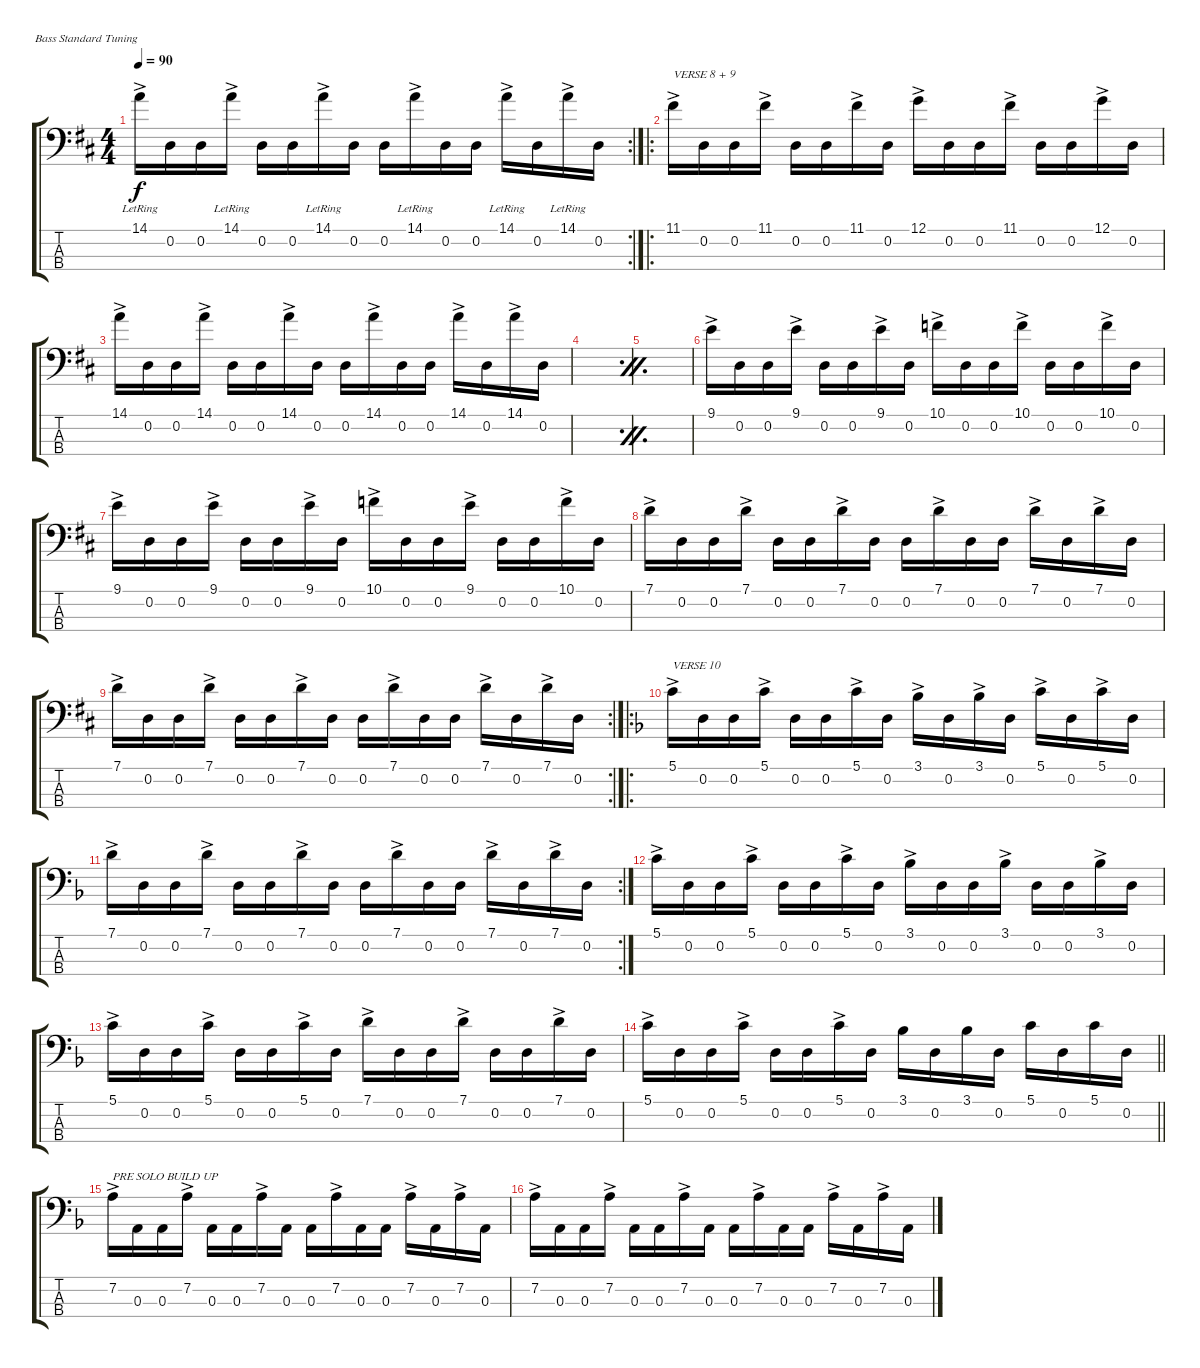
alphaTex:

\bracketExtendMode groupsimilarinstruments
\multiTrackTrackNamePolicy hidden
\firstSystemTrackNameOrientation horizontal
\otherSystemsTrackNameOrientation horizontal
\track "" {instrument electricbassfinger}
\staff {score tabs}
\tuning (G2 D2 A1 E1)
\rc 2
\ts (4 4)
\tempo 90
\clef f4
\ks d
14.1{ac lr}.16{dy f} 0.2.16 0.2.16 14.1{ac lr}.16 0.2.16 0.2.16 14.1{ac lr}.16 0.2.16 0.2.16 14.1{ac lr}.16 0.2.16 0.2.16 14.1{ac lr}.16 0.2.16 14.1{ac lr}.16 0.2.16 |
\ro
11.1{ac}.16{txt "VERSE 8 + 9"} 0.2.16 0.2.16 11.1{ac}.16 0.2.16 0.2.16 11.1{ac}.16 0.2.16 12.1{ac}.16 0.2.16 0.2.16 11.1{ac}.16 0.2.16 0.2.16 12.1{ac}.16 0.2.16 |
14.1{ac}.16 0.2.16 0.2.16 14.1{ac}.16 0.2.16 0.2.16 14.1{ac}.16 0.2.16 0.2.16 14.1{ac}.16 0.2.16 0.2.16 14.1{ac}.16 0.2.16 14.1{ac}.16 0.2.16 |
\simile firstofdouble
\scale
0.561111 |
\simile secondofdouble
\scale
0.438685 |
\simile none
9.1{ac}.16 0.2.16 0.2.16 9.1{ac}.16 0.2.16 0.2.16 9.1{ac}.16 0.2.16 10.1{ac}.16 0.2.16 0.2.16 10.1{ac}.16 0.2.16 0.2.16 10.1{ac}.16 0.2.16 |
9.1{ac}.16 0.2.16 0.2.16 9.1{ac}.16 0.2.16 0.2.16 9.1{ac}.16 0.2.16 10.1{ac}.16 0.2.16 0.2.16 9.1{ac}.16 0.2.16 0.2.16 10.1{ac}.16 0.2.16 |
7.1{ac}.16 0.2.16 0.2.16 7.1{ac}.16 0.2.16 0.2.16 7.1{ac}.16 0.2.16 0.2.16 7.1{ac}.16 0.2.16 0.2.16 7.1{ac}.16 0.2.16 7.1{ac}.16 0.2.16 |
\rc 2
7.1{ac}.16 0.2.16 0.2.16 7.1{ac}.16 0.2.16 0.2.16 7.1{ac}.16 0.2.16 0.2.16 7.1{ac}.16 0.2.16 0.2.16 7.1{ac}.16 0.2.16 7.1{ac}.16 0.2.16 |
\ro
\ks dminor
5.1{ac}.16{txt "VERSE 10"} 0.2.16 0.2.16 5.1{ac}.16 0.2.16 0.2.16 5.1{ac}.16 0.2.16 3.1{ac}.16 0.2.16 3.1{ac}.16 0.2.16 5.1{ac}.16 0.2.16 5.1{ac}.16 0.2.16 |
\rc 2
7.1{ac}.16 0.2.16 0.2.16 7.1{ac}.16 0.2.16 0.2.16 7.1{ac}.16 0.2.16 0.2.16 7.1{ac}.16 0.2.16 0.2.16 7.1{ac}.16 0.2.16 7.1{ac}.16 0.2.16 |
5.1{ac}.16 0.2.16 0.2.16 5.1{ac}.16 0.2.16 0.2.16 5.1{ac}.16 0.2.16 3.1{ac}.16 0.2.16 0.2.16 3.1{ac}.16 0.2.16 0.2.16 3.1{ac}.16 0.2.16 |
5.1{ac}.16 0.2.16 0.2.16 5.1{ac}.16 0.2.16 0.2.16 5.1{ac}.16 0.2.16 7.1{ac}.16 0.2.16 0.2.16 7.1{ac}.16 0.2.16 0.2.16 7.1{ac}.16 0.2.16 |
\barLineRight lightlight
5.1{ac}.16 0.2.16 0.2.16 5.1{ac}.16 0.2.16 0.2.16 5.1{ac}.16 0.2.16 3.1.16 0.2.16 3.1.16 0.2.16 5.1.16 0.2.16 5.1.16 0.2.16 |
7.2{ac}.16{txt "PRE SOLO BUILD UP"} 0.3.16 0.3.16 7.2{ac}.16 0.3.16 0.3.16 7.2{ac}.16 0.3.16 0.3.16 7.2{ac}.16 0.3.16 0.3.16 7.2{ac}.16 0.3.16 7.2{ac}.16 0.3.16 |
7.2{ac}.16 0.3.16 0.3.16 7.2{ac}.16 0.3.16 0.3.16 7.2{ac}.16 0.3.16 0.3.16 7.2{ac}.16 0.3.16 0.3.16 7.2{ac}.16 0.3.16 7.2{ac}.16 0.3.16
